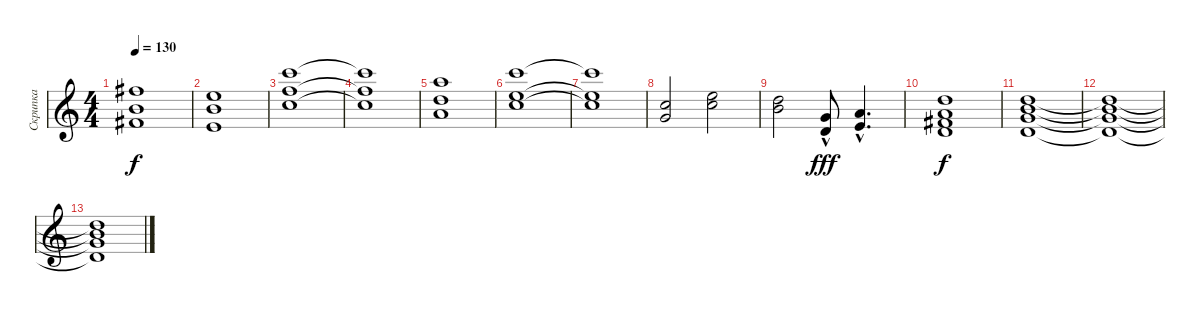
\track ("Скрипка" "Скрипка") {instrument stringensemble1}
\staff {score}
\tuning (E4 B3 G3 D3) {hide}
\ts (4 4)
\tempo 130
\clef g2
\ks c
(2.1 19.2 16.3).1{dy f} |
(12.1 12.2 9.3).1 |
(20.1 18.2 17.3).1 |
(20.1{t} 18.2{t} 17.3{t}).1 |
(17.1 15.2 14.3).1 |
(12.1 25.2 17.3).1 |
(12.1{t} 25.2{t} 17.3{t}).1 |
(3.1 13.2).2 (8.1 17.2).2 |
(10.1 12.2).2 (3.1 3.2{hac}).8{dy fff} (0.1 10.2{hac}).4{d} |
(2.1 3.2 14.3 24.4).1{dy f} |
(3.1 3.2 16.3 24.4).1 |
(3.1{t} 3.2{t} 16.3{t} 24.4{t}).1 |
(3.1{t} 3.2{t} 16.3{t} 24.4{t}).1
